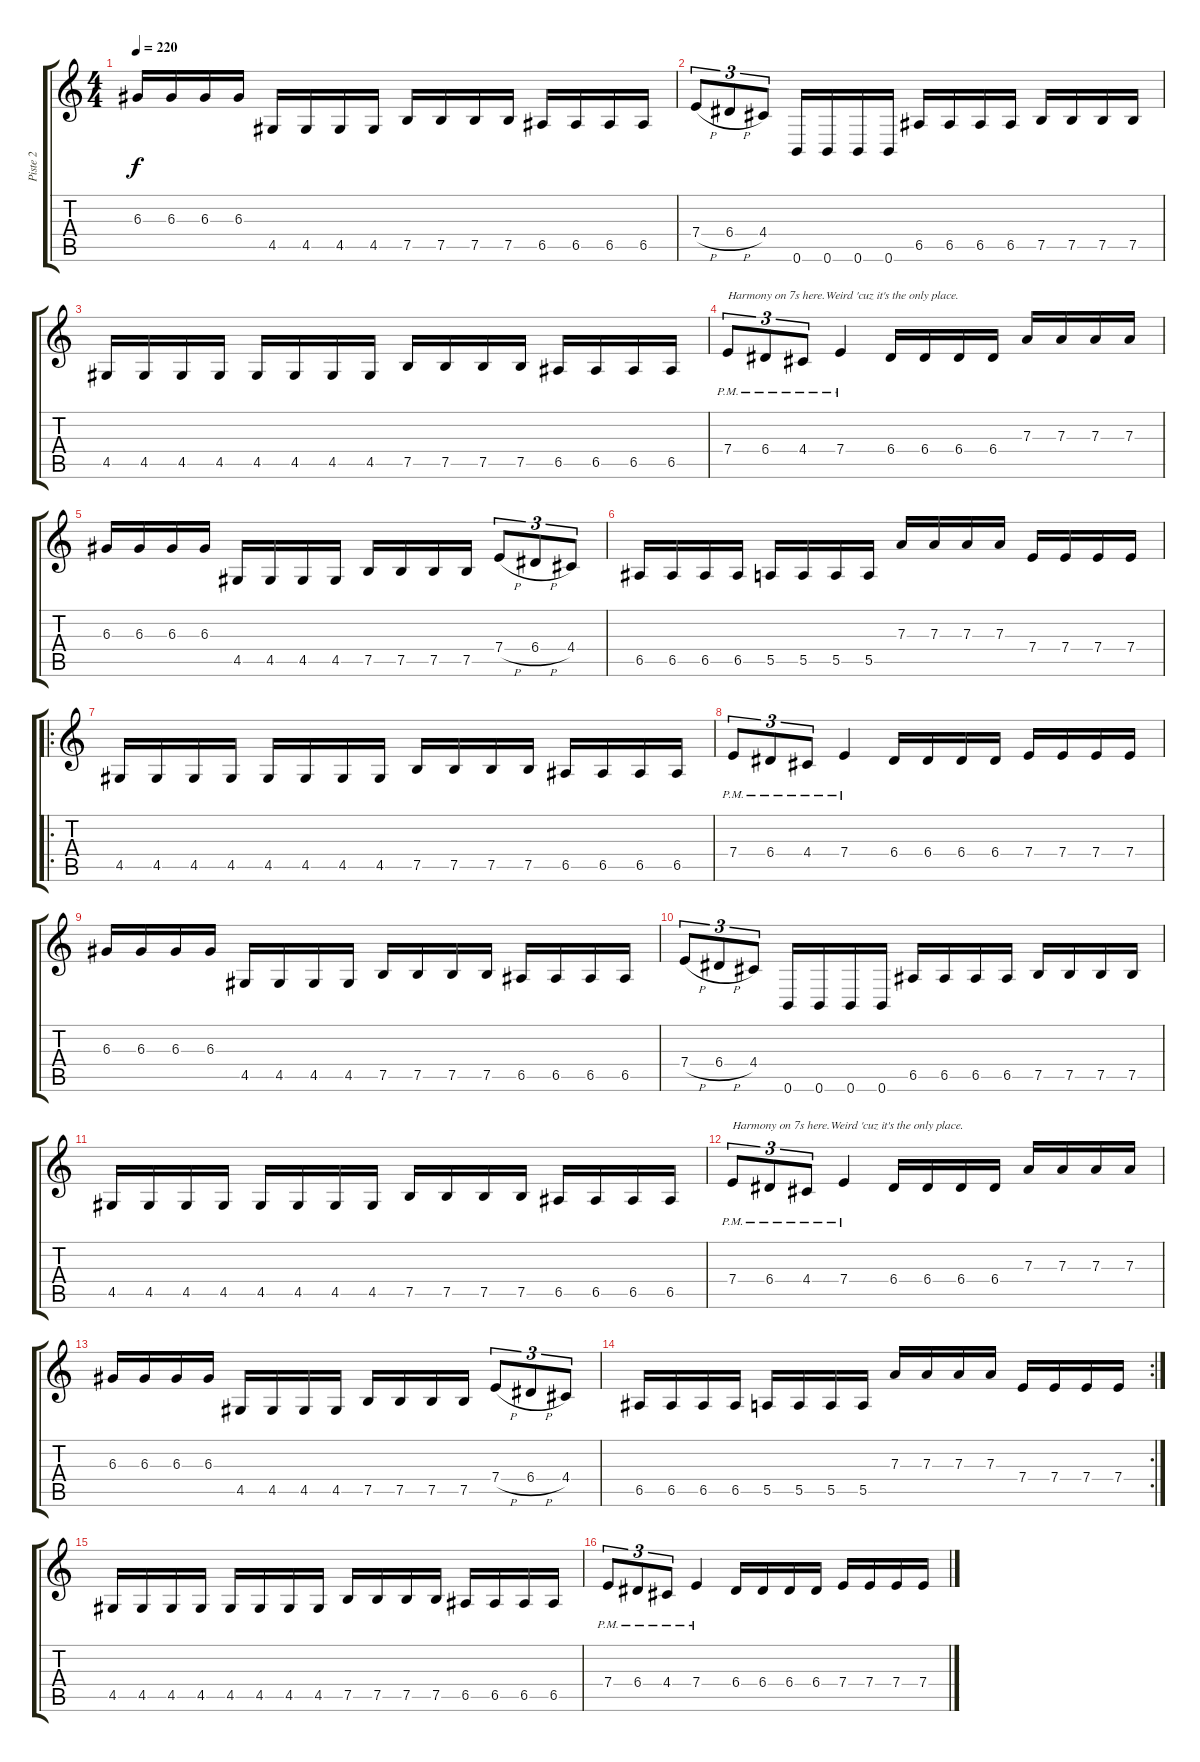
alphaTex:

\track ("Piste 2" "Piste 2") {instrument overdrivenguitar}
\staff {score tabs}
\tuning (B3 Gb3 D3 A2 E2 B1) {hide}
\ts (4 4)
\tempo 220
\clef g2
\ks c
6.3.16{dy f} 6.3.16 6.3.16 6.3.16 4.5.16 4.5.16 4.5.16 4.5.16 7.5.16 7.5.16 7.5.16 7.5.16 6.5.16 6.5.16 6.5.16 6.5.16 |
7.4{h}.8{tu (3 2)} 6.4{h}.8{tu (3 2)} 4.4.8{tu (3 2)} 0.6.16 0.6.16 0.6.16 0.6.16 6.5.16 6.5.16 6.5.16 6.5.16 7.5.16 7.5.16 7.5.16 7.5.16 |
4.5.16 4.5.16 4.5.16 4.5.16 4.5.16 4.5.16 4.5.16 4.5.16 7.5.16 7.5.16 7.5.16 7.5.16 6.5.16 6.5.16 6.5.16 6.5.16 |
7.4{pm}.8{tu (3 2) txt "Harmony on 7s here.Weird 'cuz it's the only place."} 6.4{pm}.8{tu (3 2)} 4.4{pm}.8{tu (3 2)} 7.4{pm}.4 6.4.16 6.4.16 6.4.16 6.4.16 7.3.16 7.3.16 7.3.16 7.3.16 |
6.3.16 6.3.16 6.3.16 6.3.16 4.5.16 4.5.16 4.5.16 4.5.16 7.5.16 7.5.16 7.5.16 7.5.16 7.4{h}.8{tu (3 2)} 6.4{h}.8{tu (3 2)} 4.4.8{tu (3 2)} |
6.5.16 6.5.16 6.5.16 6.5.16 5.5.16 5.5.16 5.5.16 5.5.16 7.3.16 7.3.16 7.3.16 7.3.16 7.4.16 7.4.16 7.4.16 7.4.16 |
\ro
4.5.16 4.5.16 4.5.16 4.5.16 4.5.16 4.5.16 4.5.16 4.5.16 7.5.16 7.5.16 7.5.16 7.5.16 6.5.16 6.5.16 6.5.16 6.5.16 |
7.4{pm}.8{tu (3 2)} 6.4{pm}.8{tu (3 2)} 4.4{pm}.8{tu (3 2)} 7.4{pm}.4 6.4.16 6.4.16 6.4.16 6.4.16 7.4.16 7.4.16 7.4.16 7.4.16 |
6.3.16 6.3.16 6.3.16 6.3.16 4.5.16 4.5.16 4.5.16 4.5.16 7.5.16 7.5.16 7.5.16 7.5.16 6.5.16 6.5.16 6.5.16 6.5.16 |
7.4{h}.8{tu (3 2)} 6.4{h}.8{tu (3 2)} 4.4.8{tu (3 2)} 0.6.16 0.6.16 0.6.16 0.6.16 6.5.16 6.5.16 6.5.16 6.5.16 7.5.16 7.5.16 7.5.16 7.5.16 |
4.5.16 4.5.16 4.5.16 4.5.16 4.5.16 4.5.16 4.5.16 4.5.16 7.5.16 7.5.16 7.5.16 7.5.16 6.5.16 6.5.16 6.5.16 6.5.16 |
7.4{pm}.8{tu (3 2) txt "Harmony on 7s here.Weird 'cuz it's the only place."} 6.4{pm}.8{tu (3 2)} 4.4{pm}.8{tu (3 2)} 7.4{pm}.4 6.4.16 6.4.16 6.4.16 6.4.16 7.3.16 7.3.16 7.3.16 7.3.16 |
6.3.16 6.3.16 6.3.16 6.3.16 4.5.16 4.5.16 4.5.16 4.5.16 7.5.16 7.5.16 7.5.16 7.5.16 7.4{h}.8{tu (3 2)} 6.4{h}.8{tu (3 2)} 4.4.8{tu (3 2)} |
\rc 2
6.5.16 6.5.16 6.5.16 6.5.16 5.5.16 5.5.16 5.5.16 5.5.16 7.3.16 7.3.16 7.3.16 7.3.16 7.4.16 7.4.16 7.4.16 7.4.16 |
4.5.16 4.5.16 4.5.16 4.5.16 4.5.16 4.5.16 4.5.16 4.5.16 7.5.16 7.5.16 7.5.16 7.5.16 6.5.16 6.5.16 6.5.16 6.5.16 |
7.4{pm}.8{tu (3 2)} 6.4{pm}.8{tu (3 2)} 4.4{pm}.8{tu (3 2)} 7.4{pm}.4 6.4.16 6.4.16 6.4.16 6.4.16 7.4.16 7.4.16 7.4.16 7.4.16
